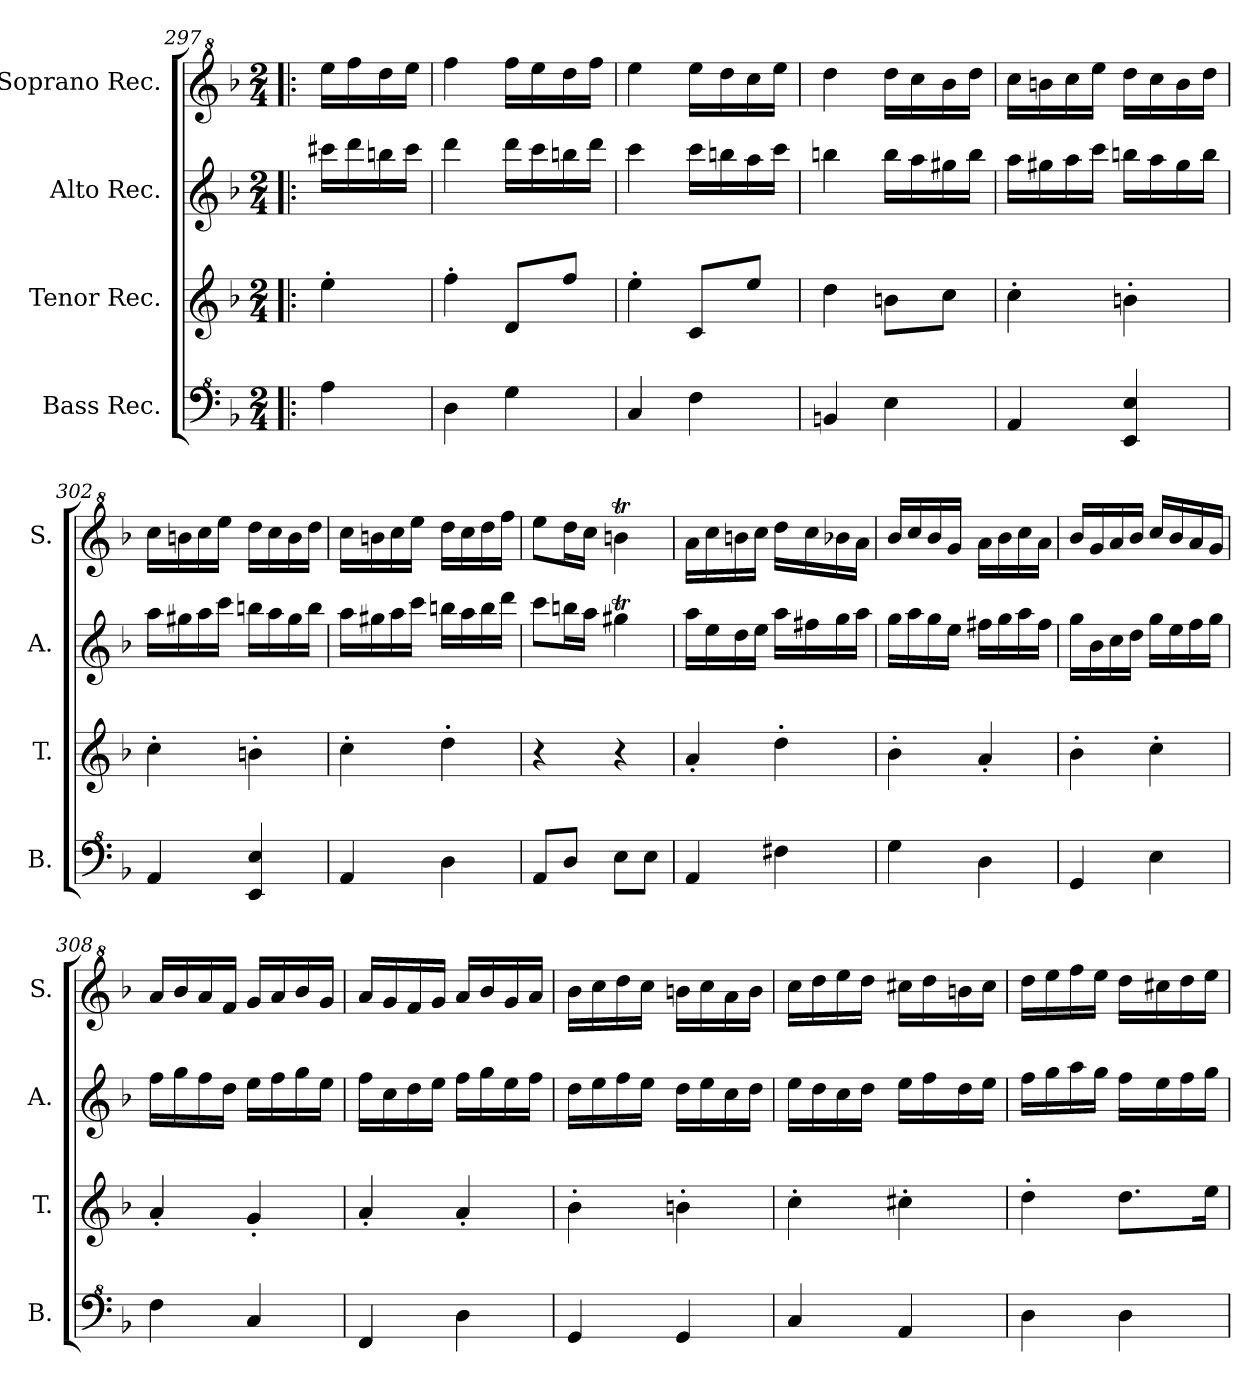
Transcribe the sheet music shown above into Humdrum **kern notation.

**kern	**kern	**kern	**kern
*part4	*part3	*part2	*part1
*staff4	*staff3	*staff2	*staff1
*I"Bass Rec.	*I"Tenor Rec.	*I"Alto Rec.	*I"Soprano Rec.
*I'B.	*I'T.	*I'A.	*I'S.
!!LO:LB:g=z
*clefF^4	*clefG2	*clefG2	*clefG^2
*k[b-]	*k[b-]	*k[b-]	*k[b-]
*M2/4	*M2/4	*M2/4	*M2/4
=297X8!|:	=297X8!|:	=297X8!|:	=297X8!|:
4a\	4ee'\	16ccc#X\LL	16eee\LL
.	.	16ddd\	16fff\
.	.	16bbn\	16ddd\
.	.	16ccc#\JJ	16eee\JJ
=298	=298	=298	=298
4d\	4ff'\	4ddd\	4fff\
4g\	8d/L	16ddd\LL	16fff\LL
.	.	16ccc\	16eee\
.	8ff/J	16bbn\	16ddd\
.	.	16ddd\JJ	16fff\JJ
=299	=299	=299	=299
4c/	4ee'\	4ccc\	4eee\
4f\	8c/L	16ccc\LL	16eee\LL
.	.	16bbn\	16ddd\
.	8ee/J	16aa\	16ccc\
.	.	16ccc\JJ	16eee\JJ
=300	=300	=300	=300
4Bn/	4dd\	4bbn\	4ddd\
4e\	8bn\L	16bb\LL	16ddd\LL
.	.	16aa\	16ccc\
.	8cc\J	16gg#X\	16bb-\
.	.	16bb\JJ	16ddd\JJ
=301	=301	=301	=301
4A/	4cc'\	16aa\LL	16ccc\LL
.	.	16gg#X\	16bbn\
.	.	16aa\	16ccc\
.	.	16ccc\JJ	16eee\JJ
4E/ 4e/	4bn'\	16bbn\LL	16ddd\LL
.	.	16aa\	16ccc\
.	.	16gg#\	16bb\
.	.	16bb\JJ	16ddd\JJ
=302	=302	=302	=302
4A/	4cc'\	16aa\LL	16ccc\LL
.	.	16gg#X\	16bbn\
.	.	16aa\	16ccc\
.	.	16ccc\JJ	16eee\JJ
4E/ 4e/	4bn'\	16bbn\LL	16ddd\LL
.	.	16aa\	16ccc\
.	.	16gg#\	16bb\
.	.	16bb\JJ	16ddd\JJ
=303	=303	=303	=303
4A/	4cc'\	16aa\LL	16ccc\LL
.	.	16gg#X\	16bbn\
.	.	16aa\	16ccc\
.	.	16ccc\JJ	16eee\JJ
4d\	4dd'\	16bbn\LL	16ddd\LL
.	.	16aa\	16ccc\
.	.	16bb\	16ddd\
.	.	16ddd\JJ	16fff\JJ
=304	=304	=304	=304
8A/L	4r	8ccc\L	8eee\L
8d/J	.	16bbn\L	16ddd\L
.	.	16aa\JJ	16ccc\JJ
8e\L	4r	4gg#Xt\	4bbnt\
8e\J	.	.	.
!!LO:LB:g=z
=305	=305	=305	=305
4A/	4a'/	16aa\LL	16aa\LL
.	.	16ee\	16ccc\
.	.	16dd\	16bbn\
.	.	16ee\JJ	16ccc\JJ
4f#X\	4dd'\	16aa\LL	16ddd\LL
.	.	16ff#X\	16ccc\
.	.	16gg\	16bb-X\
.	.	16aa\JJ	16aa\JJ
=306	=306	=306	=306
4g\	4b-'\	16gg\LL	16bb-/LL
.	.	16aa\	16ccc/
.	.	16gg\	16bb-/
.	.	16ee\JJ	16gg/JJ
4d\	4a'/	16ff#X\LL	16aa\LL
.	.	16gg\	16bb-\
.	.	16aa\	16ccc\
.	.	16ff#\JJ	16aa\JJ
=307	=307	=307	=307
4G/	4b-'\	16gg\LL	16bb-/LL
.	.	16b-\	16gg/
.	.	16cc\	16aa/
.	.	16dd\JJ	16bb-/JJ
4e\	4cc'\	16gg\LL	16ccc/LL
.	.	16ee\	16bb-/
.	.	16ff\	16aa/
.	.	16gg\JJ	16gg/JJ
=308	=308	=308	=308
4f\	4a'/	16ff\LL	16aa/LL
.	.	16gg\	16bb-/
.	.	16ff\	16aa/
.	.	16dd\JJ	16ff/JJ
4c/	4g'/	16ee\LL	16gg/LL
.	.	16ff\	16aa/
.	.	16gg\	16bb-/
.	.	16ee\JJ	16gg/JJ
=309	=309	=309	=309
4F/	4a'/	16ff\LL	16aa/LL
.	.	16cc\	16gg/
.	.	16dd\	16ff/
.	.	16ee\JJ	16gg/JJ
4d\	4a'/	16ff\LL	16aa/LL
.	.	16gg\	16bb-/
.	.	16ee\	16gg/
.	.	16ff\JJ	16aa/JJ
=310	=310	=310	=310
4G/	4b-'\	16dd\LL	16bb-\LL
.	.	16ee\	16ccc\
.	.	16ff\	16ddd\
.	.	16ee\JJ	16ccc\JJ
4G/	4bn'\	16dd\LL	16bbn\LL
.	.	16ee\	16ccc\
.	.	16cc\	16aa\
.	.	16dd\JJ	16bb\JJ
=311	=311	=311	=311
4c/	4cc'\	16ee\LL	16ccc\LL
.	.	16dd\	16ddd\
.	.	16cc\	16eee\
.	.	16dd\JJ	16ddd\JJ
4A/	4cc#X'\	16ee\LL	16ccc#X\LL
.	.	16ff\	16ddd\
.	.	16dd\	16bbn\
.	.	16ee\JJ	16ccc#\JJ
=312	=312	=312	=312
4d\	4dd'\	16ff\LL	16ddd\LL
.	.	16gg\	16eee\
.	.	16aa\	16fff\
.	.	16gg\JJ	16eee\JJ
4d\	8.dd\L	16ff\LL	16ddd\LL
.	.	16ee\	16ccc#X\
.	.	16ff\	16ddd\
.	16ee\Jk	16gg\JJ	16eee\JJ
=	=	=	=
*-	*-	*-	*-
